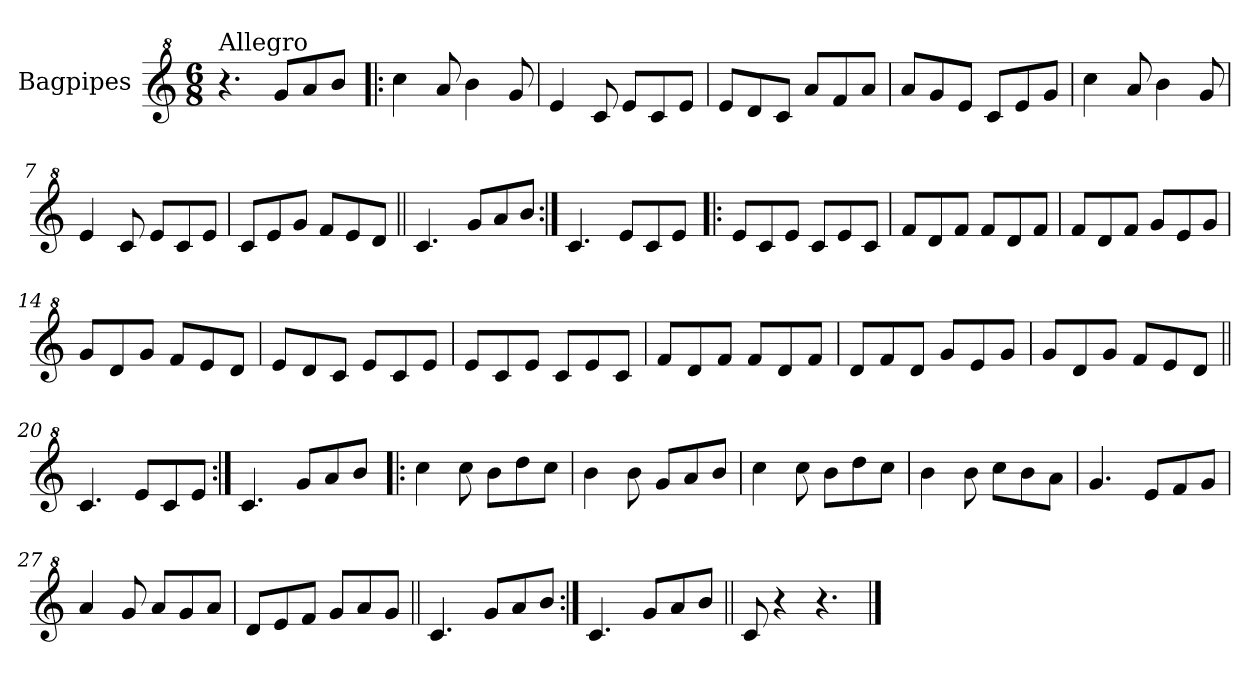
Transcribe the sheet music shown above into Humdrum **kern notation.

**kern
*part1
*staff1
*I"Bagpipes
*I'Bag
*clefG^2
*ITrd1c2
*k[b-e-]
*B-:
*M6/8
=1
!LO:TX:a:t=Allegro
4.r
8ff/L
8gg/
8aa/J
=2!|:
4bb-\
8gg/
4aa\
8ff/
=3
4dd/
8b-/
8dd/L
8b-/
8dd/J
=4
8dd/L
8cc/
8b-/J
8gg/L
8ee-/
8gg/J
=5
8gg/L
8ff/
8dd/J
8b-/L
8dd/
8ff/J
=6
4bb-\
8gg/
4aa\
8ff/
=7
4dd/
8b-/
8dd/L
8b-/
8dd/J
!!LO:LB:g=z
=8
8b-/L
8dd/
8ff/J
8ee-/L
8dd/
8cc/J
=9||
4.b-/
8ff/L
8gg/
8aa/J
=10:|!
4.b-/
8dd/L
8b-/
8dd/J
=11!|:
8dd/L
8b-/
8dd/J
8b-/L
8dd/
8b-/J
=12
8ee-/L
8cc/
8ee-/J
8ee-/L
8cc/
8ee-/J
=13
8ee-/L
8cc/
8ee-/J
8ff/L
8dd/
8ff/J
=14
8ff/L
8cc/
8ff/J
8ee-/L
8dd/
8cc/J
!!LO:LB:g=z
=15
8dd/L
8cc/
8b-/J
8dd/L
8b-/
8dd/J
=16
8dd/L
8b-/
8dd/J
8b-/L
8dd/
8b-/J
=17
8ee-/L
8cc/
8ee-/J
8ee-/L
8cc/
8ee-/J
=18
8cc/L
8ee-/
8cc/J
8ff/L
8dd/
8ff/J
=19
8ff/L
8cc/
8ff/J
8ee-/L
8dd/
8cc/J
=20||
4.b-/
8dd/L
8b-/
8dd/J
=21:|!
4.b-/
8ff/L
8gg/
8aa/J
!!LO:LB:g=z
=22!|:
4bb-\
8bb-\
8aa\L
8ccc\
8bb-\J
=23
4aa\
8aa\
8ff/L
8gg/
8aa/J
=24
4bb-\
8bb-\
8aa\L
8ccc\
8bb-\J
=25
4aa\
8aa\
8bb-\L
8aa\
8gg\J
=26
4.ff/
8dd/L
8ee-/
8ff/J
=27
4gg/
8ff/
8gg/L
8ff/
8gg/J
=28
8cc/L
8dd/
8ee-/J
8ff/L
8gg/
8ff/J
!!LO:LB:g=z
=29||
4.b-/
8ff/L
8gg/
8aa/J
=30:|!
4.b-/
8ff/L
8gg/
8aa/J
=31||
8b-/
4r
4.r
==
*-
